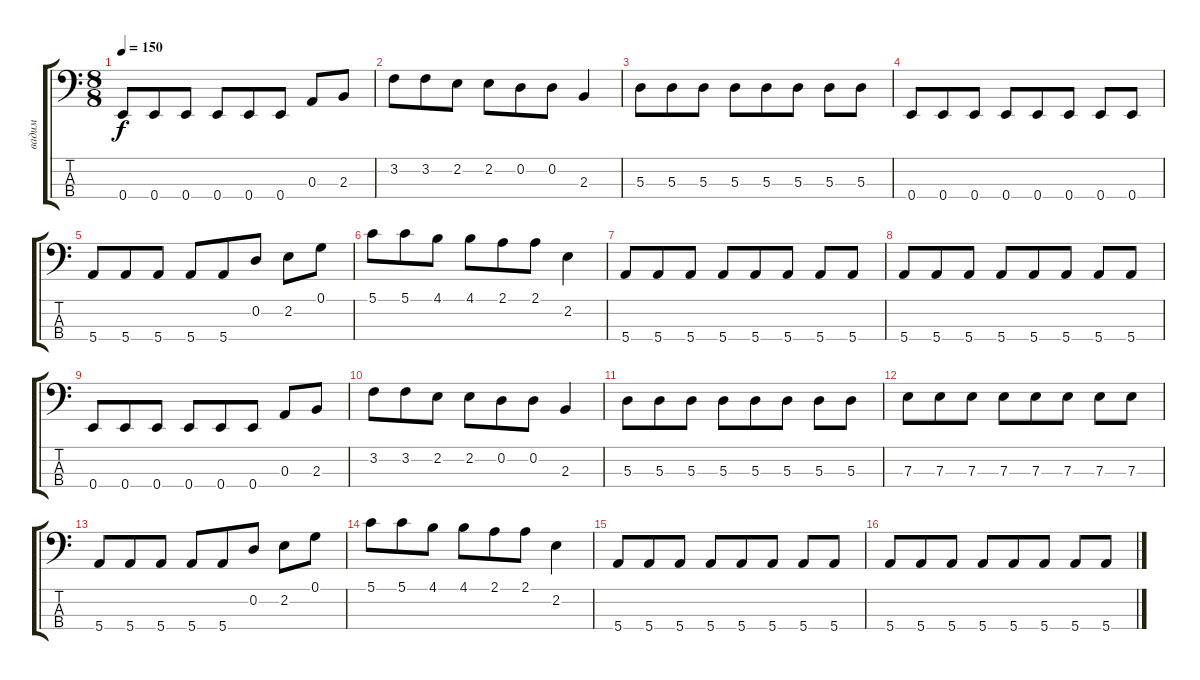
\track ("вадим" "вадим") {instrument slapbass2}
\staff {score tabs}
\tuning (G2 D2 A1 E1) {hide}
\ts (8 8)
\tempo 150
\clef f4
\ks c
0.4.8{dy f} 0.4.8 0.4.8 0.4.8 0.4.8 0.4.8 0.3.8 2.3.8 |
3.2.8 3.2.8 2.2.8 2.2.8 0.2.8 0.2.8 2.3.4 |
5.3.8 5.3.8 5.3.8 5.3.8 5.3.8 5.3.8 5.3.8 5.3.8 |
0.4.8 0.4.8 0.4.8 0.4.8 0.4.8 0.4.8 0.4.8 0.4.8 |
5.4.8 5.4.8 5.4.8 5.4.8 5.4.8 0.2.8 2.2.8 0.1.8 |
5.1.8 5.1.8 4.1.8 4.1.8 2.1.8 2.1.8 2.2.4 |
5.4.8 5.4.8 5.4.8 5.4.8 5.4.8 5.4.8 5.4.8 5.4.8 |
5.4.8 5.4.8 5.4.8 5.4.8 5.4.8 5.4.8 5.4.8 5.4.8 |
0.4.8 0.4.8 0.4.8 0.4.8 0.4.8 0.4.8 0.3.8 2.3.8 |
3.2.8 3.2.8 2.2.8 2.2.8 0.2.8 0.2.8 2.3.4 |
5.3.8 5.3.8 5.3.8 5.3.8 5.3.8 5.3.8 5.3.8 5.3.8 |
7.3.8 7.3.8 7.3.8 7.3.8 7.3.8 7.3.8 7.3.8 7.3.8 |
5.4.8 5.4.8 5.4.8 5.4.8 5.4.8 0.2.8 2.2.8 0.1.8 |
5.1.8 5.1.8 4.1.8 4.1.8 2.1.8 2.1.8 2.2.4 |
5.4.8 5.4.8 5.4.8 5.4.8 5.4.8 5.4.8 5.4.8 5.4.8 |
5.4.8 5.4.8 5.4.8 5.4.8 5.4.8 5.4.8 5.4.8 5.4.8
